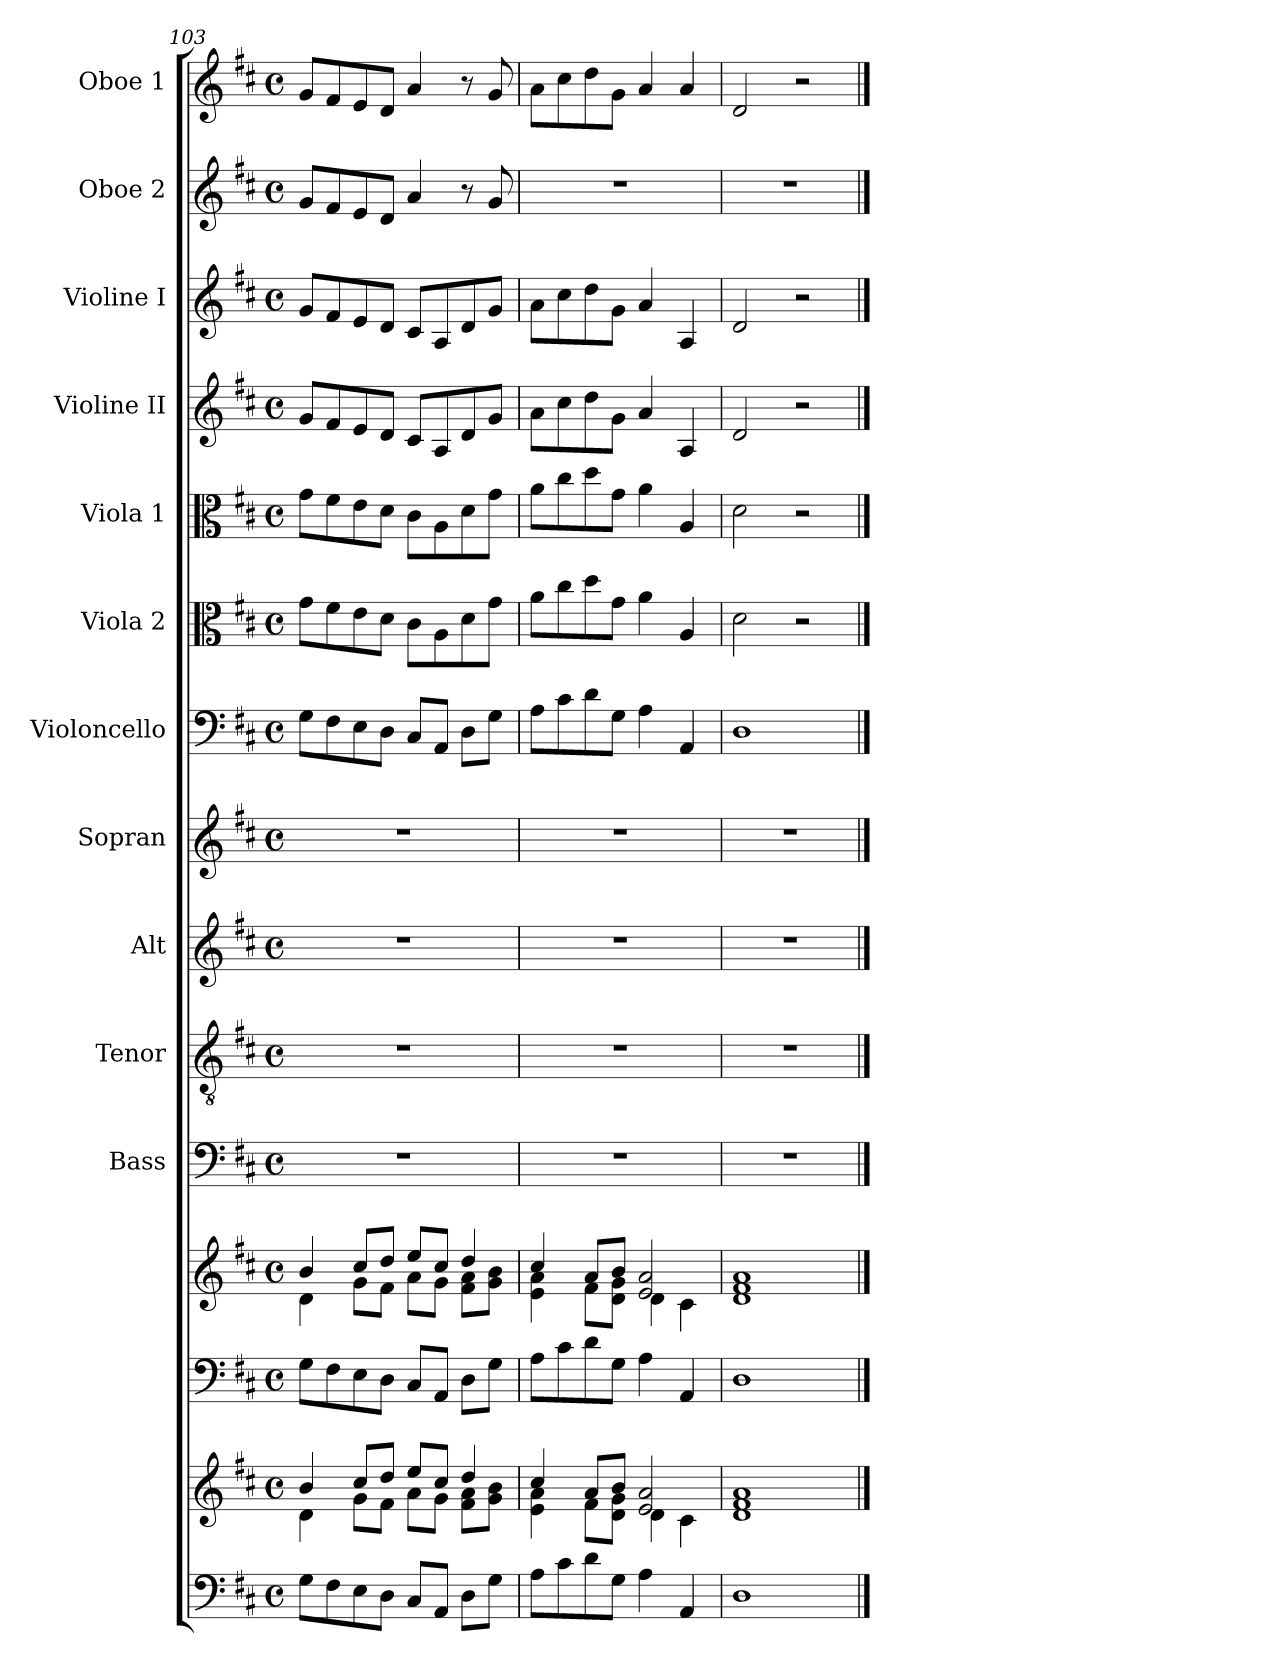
**kern	**kern	**kern	**kern	**kern	**kern	**kern	**kern	**kern	**kern	**kern	**kern	**kern	**kern	**kern
*part13	*part13	*part12	*part12	*part11	*part10	*part9	*part8	*part7	*part6	*part5	*part4	*part3	*part2	*part1
*staff15	*staff14	*staff13	*staff12	*staff11	*staff10	*staff9	*staff8	*staff7	*staff6	*staff5	*staff4	*staff3	*staff2	*staff1
*	*	*	*	*I"Bass	*I"Tenor	*I"Alt	*I"Sopran	*I"Violoncello	*I"Viola 2	*I"Viola 1	*I"Violine II	*I"Violine I	*I"Oboe 2	*I"Oboe 1
*	*	*	*	*I'B.	*I'T.	*I'A.	*I'S.	*I'Vc.	*I'Vla. 2	*I'Vla. 1	*I'Vl. II	*I'Vl. I	*I'Ob. 2	*I'Ob. 1
*clefF4	*clefG2	*clefF4	*clefG2	*clefF4	*clefGv2	*clefG2	*clefG2	*clefF4	*clefC3	*clefC3	*clefG2	*clefG2	*clefG2	*clefG2
*	*	*	*	*	*	*	*	*ITrd7c12	*	*	*	*	*	*
*k[f#c#]	*k[f#c#]	*k[f#c#]	*k[f#c#]	*k[f#c#]	*k[f#c#]	*k[f#c#]	*k[f#c#]	*k[f#c#]	*k[f#c#]	*k[f#c#]	*k[f#c#]	*k[f#c#]	*k[f#c#]	*k[f#c#]
*D:	*D:	*D:	*D:	*D:	*D:	*D:	*D:	*D:	*D:	*D:	*D:	*D:	*D:	*D:
*M4/4	*M4/4	*M4/4	*M4/4	*M4/4	*M4/4	*M4/4	*M4/4	*M4/4	*M4/4	*M4/4	*M4/4	*M4/4	*M4/4	*M4/4
*met(c)	*met(c)	*met(c)	*met(c)	*met(c)	*met(c)	*met(c)	*met(c)	*met(c)	*met(c)	*met(c)	*met(c)	*met(c)	*met(c)	*met(c)
=103	=103	=103	=103	=103	=103	=103	=103	=103	=103	=103	=103	=103	=103	=103
*	*^	*	*^	*	*	*	*	*	*	*	*	*	*	*
8G\L	4b/	4d\	8G\L	4b/	4d\	1r	1r	1r	1r	8GG\L	8g\L	8g\L	8g/L	8g/L	8g/L	8g/L
8F#\	.	.	8F#\	.	.	.	.	.	.	8FF#\	8f#\	8f#\	8f#/	8f#/	8f#/	8f#/
8E\	8cc#/L	8g\L	8E\	8cc#/L	8g\L	.	.	.	.	8EE\	8e\	8e\	8e/	8e/	8e/	8e/
8D\J	8dd/J	8f#\J	8D\J	8dd/J	8f#\J	.	.	.	.	8DD\J	8d\J	8d\J	8d/J	8d/J	8d/J	8d/J
8C#/L	8ee/L	8a\L	8C#/L	8ee/L	8a\L	.	.	.	.	8CC#/L	8c#\L	8c#\L	8c#/L	8c#/L	4a/	4a/
8AA/J	8cc#/J	8g\J	8AA/J	8cc#/J	8g\J	.	.	.	.	8AAA/J	8A\	8A\	8A/	8A/	.	.
8D\L	4dd/	8f#\ 8a\L	8D\L	4dd/	8f#\ 8a\L	.	.	.	.	8DD\L	8d\	8d\	8d/	8d/	8r	8r
8G\J	.	8g\ 8b\J	8G\J	.	8g\ 8b\J	.	.	.	.	8GG\J	8g\J	8g\J	8g/J	8g/J	8g/	8g/
=104	=104	=104	=104	=104	=104	=104	=104	=104	=104	=104	=104	=104	=104	=104	=104	=104
8A\L	4cc#/	4e\ 4a\	8A\L	4cc#/	4e\ 4a\	1r	1r	1r	1r	8AA\L	8a\L	8a\L	8a\L	8a\L	1r	8a\L
8c#\	.	.	8c#\	.	.	.	.	.	.	8C#\	8cc#\	8cc#\	8cc#\	8cc#\	.	8cc#\
8d\	8a/L	8f#\L	8d\	8a/L	8f#\L	.	.	.	.	8D\	8dd\	8dd\	8dd\	8dd\	.	8dd\
8G\J	8b/J	8d\ 8g\J	8G\J	8b/J	8d\ 8g\J	.	.	.	.	8GG\J	8g\J	8g\J	8g\J	8g\J	.	8g\J
4A\	2e/ 2a/	4d\	4A\	2e/ 2a/	4d\	.	.	.	.	4AA\	4a\	4a\	4a/	4a/	.	4a/
4AA/	.	4c#\	4AA/	.	4c#\	.	.	.	.	4AAA/	4A/	4A/	4A/	4A/	.	4a/
*	*v	*v	*	*v	*v	*	*	*	*	*	*	*	*	*	*	*
=105	=105	=105	=105	=105	=105	=105	=105	=105	=105	=105	=105	=105	=105	=105
1D	1d 1f# 1a	1D	1d 1f# 1a	1r	1r	1r	1r	1DD	2d\	2d\	2d/	2d/	1r	2d/
.	.	.	.	.	.	.	.	.	2r	2r	2r	2r	.	2r
==	==	==	==	==	==	==	==	==	==	==	==	==	==	==
*-	*-	*-	*-	*-	*-	*-	*-	*-	*-	*-	*-	*-	*-	*-
